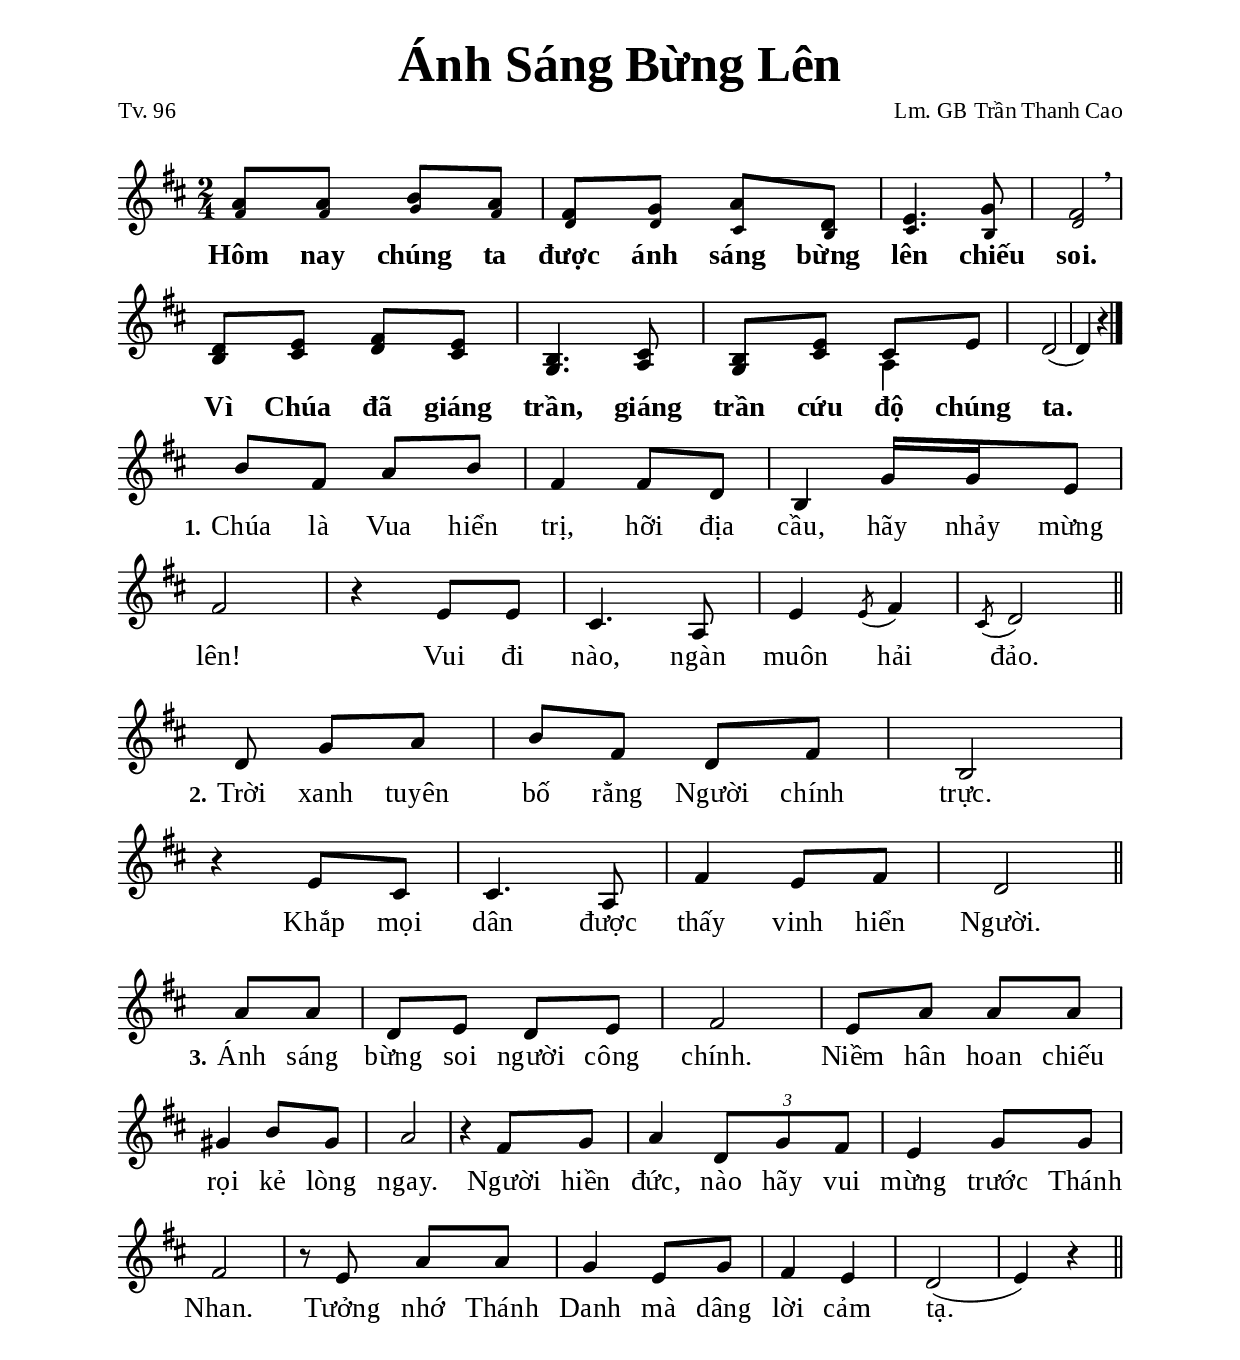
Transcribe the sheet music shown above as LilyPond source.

% Cài đặt chung
\version "2.20.0"
\include "english.ly"

\header {
  title = \markup { \fontsize #3 "Ánh Sáng Bừng Lên" }
  poet = "Tv. 96"
  composer = "Lm. GB Trần Thanh Cao"
  arranger = " "
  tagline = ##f
}

% Nhạc điệp khúc
nhacDiepKhucSop = \relative c'' {
  \key d \major \time 2/4
  a8 a b a |
  fs g a d, |
  e4. g8 |
  fs2 \breathe |
  d8 e fs e |
  b4. cs8 |
  b e cs e |
  d2 ( |
  d4) r \bar "|."
}

% Nốt bè phụ
notBePhu = \tweak font-size #-2 \etc
nhacDiepKhucBas = \relative c' {
  \key d \major \time 2/4
  \notBePhu fs8 \notBePhu fs 	\notBePhu g 	\notBePhu fs |
  \notBePhu d 	\notBePhu d		\notBePhu cs	\notBePhu b |
  \notBePhu cs4.	\notBePhu b8 |
  \notBePhu d2 |
  b8 cs d cs |
  g4. a8 |
  g cs a4 |
  d2 ( |
  d4) r
}

% Nhạc phiên khúc
nhacPhienKhucMot = \relative c'' {
  b8 fs a b |
  fs4 fs8 d |
  b4 g'16 g e8 |
  fs2 |
  r4 e8 e |
  cs4. a8 |
  e'4 \acciaccatura e8 fs4 |
  \acciaccatura cs8 d2 \bar "||"
}

nhacPhienKhucHai = \relative c' {
  \partial 4. d8 g a |
  b fs d fs |
  b,2 |
  r4 e8 cs |
  cs4. a8 |
  fs'4 e8 fs |
  d2 \bar "||"
}

nhacPhienKhucBa = \relative c'' {
  \partial 4 a8 a |
  d,8 e d e |
  fs2 |
  e8 a a a |
  gs4b8 gs |
  a2 |
  r4 fs8 g |
  a4 \tuplet 3/2 { d,8 g fs } |
  e4 g8 g |
  fs2 |
  r8 e a a |
  g4 e8 g |
  fs4 e |
  d2 ( |
  e4) r \bar "||"
}

% Lời điệp khúc
loiDiepKhuc = \lyricmode {
  Hôm nay chúng ta được ánh sáng bừng lên chiếu soi.
  Vì Chúa đã giáng trần, giáng trần cứu độ chúng ta.
}

% Lời phiên khúc
loiPhienKhucMot = \lyricmode {
  \set stanza = #"1."
  Chúa là Vua hiển trị, hỡi địa cầu, hãy nhảy mừng lên!
  Vui đi nào, ngàn muôn hải đảo.
}

loiPhienKhucHai = \lyricmode {
  \set stanza = #"2."
  Trời xanh tuyên bố rằng Người chính trực.
  Khắp mọi dân được thấy vinh hiển Người.
}

loiPhienKhucBa = \lyricmode {
  \set stanza = #"3."
  Ánh sáng bừng soi người công chính.
  Niềm hân hoan chiếu rọi kẻ lòng ngay.
  Người hiền đức, nào hãy vui mừng trước Thánh Nhan.
  Tưởng nhớ Thánh Danh mà dâng lời cảm tạ.
}

% Dàn trang
\paper {
  #(set-paper-size "a4")
  top-margin = 10\mm
  bottom-margin = 10\mm
  left-margin = 20\mm
  right-margin = 20\mm
  indent = #0
  #(define fonts
    (make-pango-font-tree
      "Liberation Serif"
      "Liberation Serif"
      "Liberation Serif"
      (/ 20 20)))
  %page-count = #1
}

% Thiết lập tông và nhịp
TongNhip = { \key d \major \time 2/4 }

\score {
  \new ChoirStaff <<
    \new Staff = diepKhuc \with {
        \consists "Merge_rests_engraver"
        %\magnifyStaff #(magstep +1)
        printPartCombineTexts = ##f
      }
      <<
      \new Voice \partcombine \nhacDiepKhucSop \nhacDiepKhucBas
      \new NullVoice = nhacThamChieu \nhacDiepKhucSop
      \new Lyrics \lyricsto nhacThamChieu \loiDiepKhuc
      >>
  >>
  \layout {
    \override Lyrics.LyricText.font-series = #'bold
    \override Lyrics.LyricText.font-size = #+2
    \override Lyrics.LyricSpace.minimum-distance = #3.0
    \override Score.BarNumber.break-visibility = ##(#f #f #f)
    \override Score.SpacingSpanner.uniform-stretching = ##t
  }
}

\score {
  \new ChoirStaff <<
    \new Staff = phienKhuc \with {
        %\magnifyStaff #(magstep +1)
      }
      <<
      \new Voice = beSop {
        \TongNhip \nhacPhienKhucMot
      }
    >>
    \new Lyrics \lyricsto beSop \loiPhienKhucMot
  >>
  \layout {
    \override Staff.TimeSignature.transparent = ##t
    \override Lyrics.LyricText.font-size = #+2
    \override Lyrics.LyricSpace.minimum-distance = #3.5
    \override Score.BarNumber.break-visibility = ##(#f #f #f)
    \override Score.SpacingSpanner.uniform-stretching = ##t
  }
}

\score {
  \new ChoirStaff <<
    \new Staff = phienKhuc \with {
        %\magnifyStaff #(magstep +1)
      }
      <<
      \new Voice = beSop {
        \TongNhip \nhacPhienKhucHai
      }
    >>
    \new Lyrics \lyricsto beSop \loiPhienKhucHai
  >>
  \layout {
    \override Staff.TimeSignature.transparent = ##t
    \override Lyrics.LyricText.font-size = #+2
    \override Lyrics.LyricSpace.minimum-distance = #3
    \override Score.BarNumber.break-visibility = ##(#f #f #f)
    \override Score.SpacingSpanner.uniform-stretching = ##t
  }
}

\score {
  \new ChoirStaff <<
    \new Staff = phienKhuc \with {
        %\magnifyStaff #(magstep +1)
      }
      <<
      \new Voice = beSop {
        \TongNhip \nhacPhienKhucBa
      }
    >>
    \new Lyrics \lyricsto beSop \loiPhienKhucBa
  >>
  \layout {
    \override Staff.TimeSignature.transparent = ##t
    \override Lyrics.LyricText.font-size = #+2
    \override Lyrics.LyricSpace.minimum-distance = #1.9
    \override Score.BarNumber.break-visibility = ##(#f #f #f)
    \override Score.SpacingSpanner.uniform-stretching = ##t
  }
}